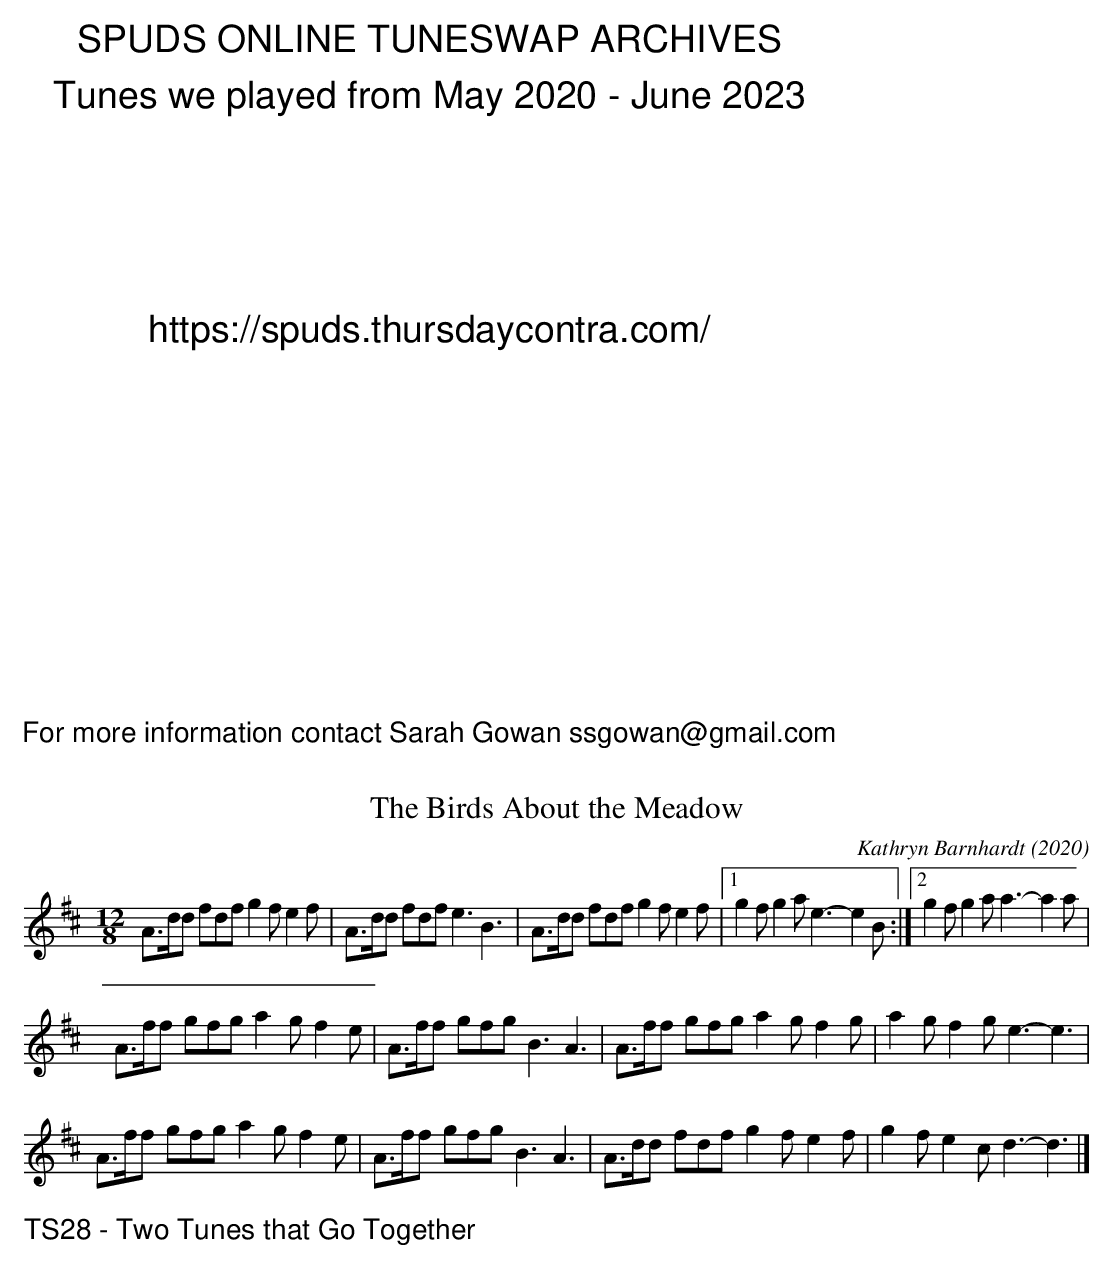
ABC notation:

X:1
T:Birds About the Meadow, The
C: Kathryn Barnhardt (2020)
M: 12/8
L: 1/8
K:D
A>dd fdf g2f e2f|A>dd fdf e3B3|A>dd fdf g2f e2f|1g2f g2a e3-e2B:|2g2f g2a a3-a2a|
A>ff gfg a2g f2e|A>ff gfg B3 A3|A>ff gfg a2g f2g|a2g f2g e3-e3|
A>ff gfg a2g f2e|A>ff gfg B3 A3|A>dd fdf g2f e2f|g2f e2c d3-d3|]
